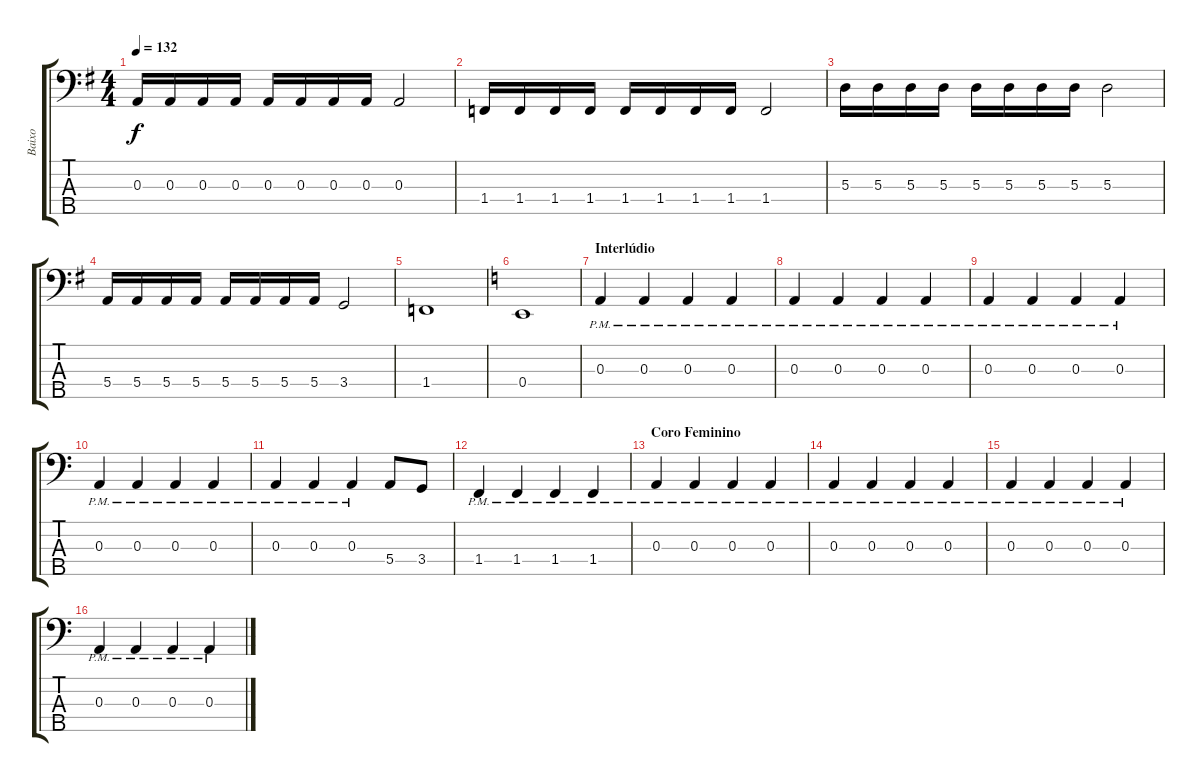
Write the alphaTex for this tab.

\track ("Baixo" "Baixo") {instrument electricbassfinger}
\staff {score tabs}
\tuning (G2 D2 A1 E1 B0) {hide}
\ts (4 4)
\tempo 132
\clef f4
\ks g
0.3.16{dy f} 0.3.16 0.3.16 0.3.16 0.3.16 0.3.16 0.3.16 0.3.16 0.3.2 |
1.4.16 1.4.16 1.4.16 1.4.16 1.4.16 1.4.16 1.4.16 1.4.16 1.4.2 |
5.3.16 5.3.16 5.3.16 5.3.16 5.3.16 5.3.16 5.3.16 5.3.16 5.3.2 |
5.4.16 5.4.16 5.4.16 5.4.16 5.4.16 5.4.16 5.4.16 5.4.16 3.4.2 |
1.4.1 |
\ks aminor
0.4.1 |
\section ("" "Interlúdio")
0.3{pm}.4 0.3{pm}.4 0.3{pm}.4 0.3{pm}.4 |
0.3{pm}.4 0.3{pm}.4 0.3{pm}.4 0.3{pm}.4 |
0.3{pm}.4 0.3{pm}.4 0.3{pm}.4 0.3{pm}.4 |
0.3{pm}.4 0.3{pm}.4 0.3{pm}.4 0.3{pm}.4 |
0.3{pm}.4 0.3{pm}.4 0.3{pm}.4 5.4.8 3.4.8 |
1.4{pm}.4 1.4{pm}.4 1.4{pm}.4 1.4{pm}.4 |
\section ("" "Coro Feminino")
0.3{pm}.4 0.3{pm}.4 0.3{pm}.4 0.3{pm}.4 |
0.3{pm}.4 0.3{pm}.4 0.3{pm}.4 0.3{pm}.4 |
0.3{pm}.4 0.3{pm}.4 0.3{pm}.4 0.3{pm}.4 |
0.3{pm}.4 0.3{pm}.4 0.3{pm}.4 0.3{pm}.4
